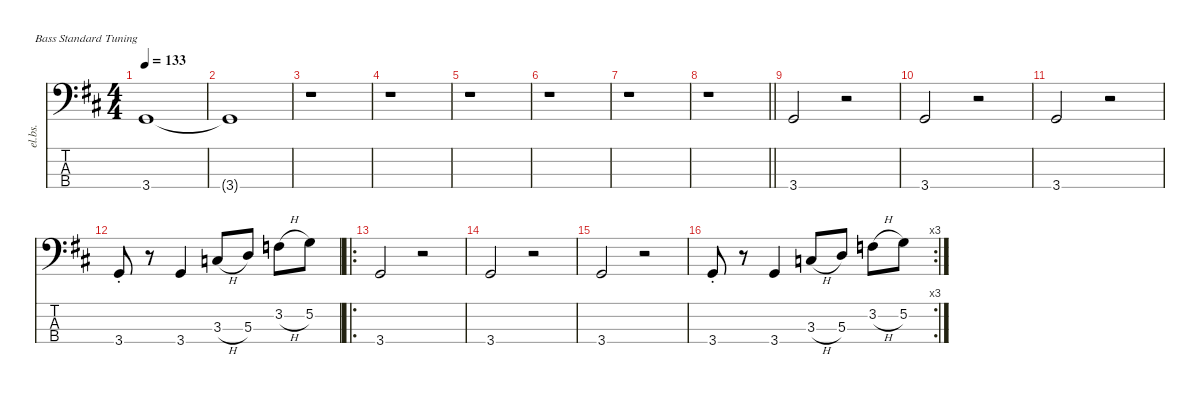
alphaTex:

\defaultSystemsLayout 4
\hideDynamics
\bracketExtendMode nobrackets
\otherSystemsTrackNameOrientation horizontal
\track ("Bass" "el.bs.") {instrument electricbassfinger}
\staff {score tabs}
\tuning (G2 D2 A1 E1)
\ts (4 4)
\tempo 133
\clef f4
\ks bminor
3.4{acc forcenatural}.1{dy f beam Up} |
3.4{t acc forcenatural}.1{beam Up} |
r.1{beam Down} |
r.1{beam Down} |
r.1{beam Down} |
r.1{beam Down} |
r.1{beam Down} |
\barLineRight lightlight
r.1{beam Down} |
3.4{acc forcenatural}.2{beam Up} r.2{beam Up} |
3.4{acc forcenatural}.2{beam Up} r.2{beam Up} |
3.4{acc forcenatural}.2{beam Up} r.2{beam Up} |
3.4{st acc forcenatural}.8{beam Up} r.8{beam Up} 3.4{acc forcenatural}.4{beam Up} 3.3{h acc forcenatural}.8{beam Up} 5.3{acc forcenatural}.8{beam Up} 3.2{h acc forcenatural}.8{beam Down} 5.2{acc forcenatural}.8{beam Down} |
\ro
3.4{acc forcenatural}.2{beam Up} r.2{beam Up} |
3.4{acc forcenatural}.2{beam Up} r.2{beam Up} |
3.4{acc forcenatural}.2{beam Up} r.2{beam Up} |
\rc 3
3.4{st acc forcenatural}.8{beam Up} r.8{beam Up} 3.4{acc forcenatural}.4{beam Up} 3.3{h acc forcenatural}.8{beam Up} 5.3{acc forcenatural}.8{beam Up} 3.2{h acc forcenatural}.8{beam Down} 5.2{acc forcenatural}.8{beam Down}
